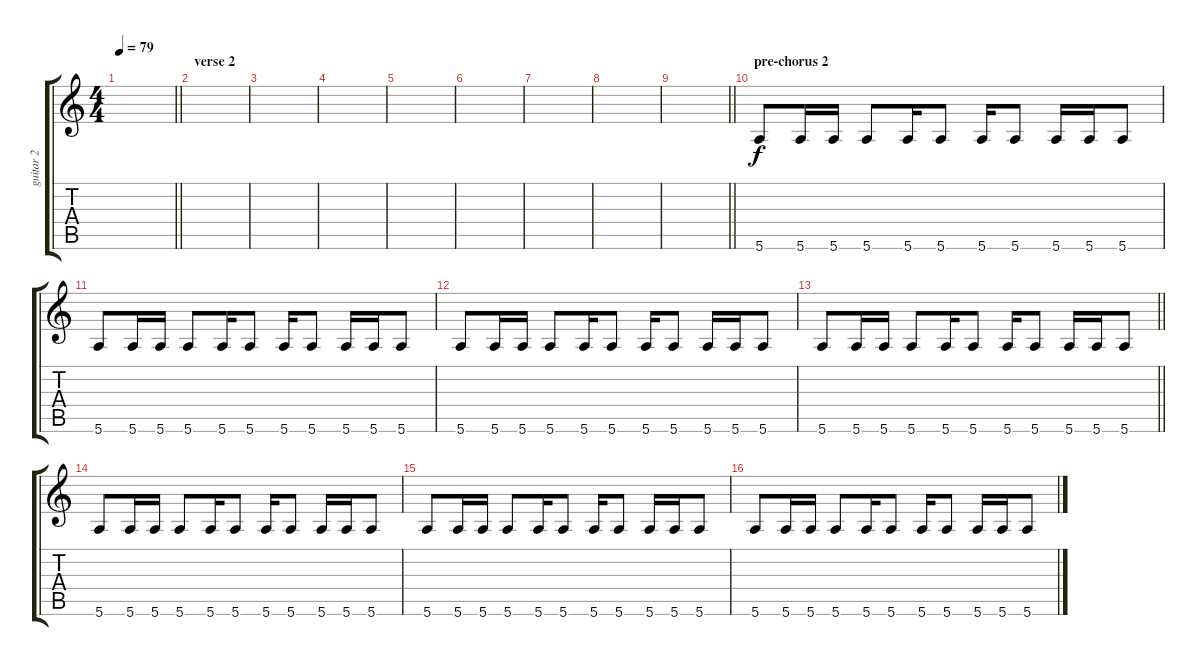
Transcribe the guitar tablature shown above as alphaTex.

\track ("guitar 2" "guitar 2") {instrument overdrivenguitar}
\staff {score tabs}
\tuning (E4 B3 G3 D3 A2 E2) {hide}
\ts (4 4)
\tempo 79
\clef g2
\barLineRight lightlight
\ks c
|
\section ("" "verse 2")
|
|
|
|
|
|
|
\barLineRight lightlight
|
\section ("" "pre-chorus 2")
5.6.8 5.6.16 5.6.16 5.6.8 5.6.16 5.6.8 5.6.16 5.6.8 5.6.16 5.6.16 5.6.8 |
5.6.8 5.6.16 5.6.16 5.6.8 5.6.16 5.6.8 5.6.16 5.6.8 5.6.16 5.6.16 5.6.8 |
5.6.8 5.6.16 5.6.16 5.6.8 5.6.16 5.6.8 5.6.16 5.6.8 5.6.16 5.6.16 5.6.8 |
\barLineRight lightlight
5.6.8 5.6.16 5.6.16 5.6.8 5.6.16 5.6.8 5.6.16 5.6.8 5.6.16 5.6.16 5.6.8 |
5.6.8 5.6.16 5.6.16 5.6.8 5.6.16 5.6.8 5.6.16 5.6.8 5.6.16 5.6.16 5.6.8 |
5.6.8 5.6.16 5.6.16 5.6.8 5.6.16 5.6.8 5.6.16 5.6.8 5.6.16 5.6.16 5.6.8 |
5.6.8 5.6.16 5.6.16 5.6.8 5.6.16 5.6.8 5.6.16 5.6.8 5.6.16 5.6.16 5.6.8
